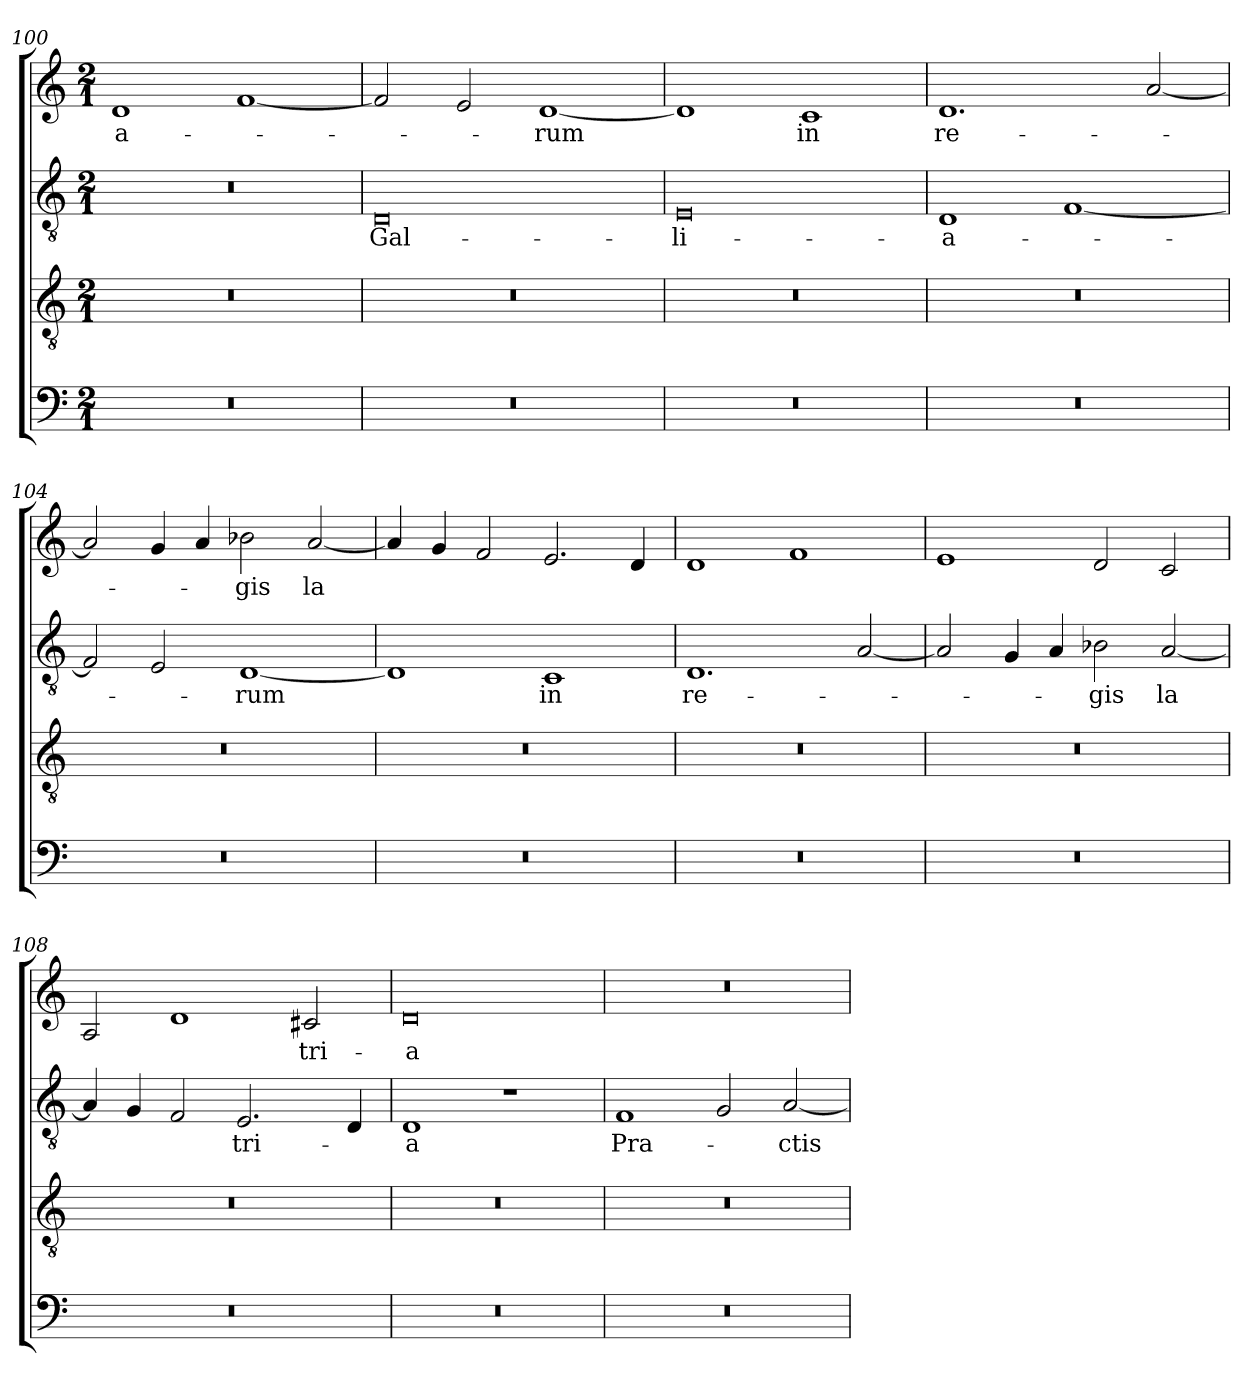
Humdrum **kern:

**kern	**kern	**kern	**text	**kern	**text
*part4	*part3	*part2	*part2	*part1	*part1
*staff4	*staff3	*staff2	*staff2	*staff1	*staff1
*clefF4	*clefGv2	*clefGv2	*	*clefG2	*
*M2/1	*M2/1	*M2/1	*	*M2/1	*
=100	=100	=100	=100	=100	=100
!	!	!	!	!	!LO:LY:b
0r	0r	0r	.	1d	-a-
.	.	.	.	[1f	.
!!LO:LB:g=z
=101	=101	=101	=101	=101	=101
!	!	!	!LO:LY:b	!	!
0r	0r	0D	Gal-	2f/]	.
.	.	.	.	2e/	.
!	!	!	!	!	!LO:LY:b
.	.	.	.	[1d	-rum
=102	=102	=102	=102	=102	=102
!	!	!	!LO:LY:b	!	!
0r	0r	0E	-li-	1d]	.
!	!	!	!	!	!LO:LY:b
.	.	.	.	1c	in
=103	=103	=103	=103	=103	=103
!	!	!	!LO:LY:b	!	!LO:LY:b
0r	0r	1D	-a-	1.d	re-
.	.	[1F	.	.	.
.	.	.	.	[2a/	.
=104	=104	=104	=104	=104	=104
0r	0r	2F/]	.	2a/]	.
.	.	2E/	.	4g/	.
.	.	.	.	4a/	.
!	!	!	!LO:LY:b	!	!LO:LY:b
.	.	[1D	-rum	2b-X\	-gis
!	!	!	!	!	!LO:LY:b
.	.	.	.	[2a/	la
=105	=105	=105	=105	=105	=105
0r	0r	1D]	.	4a/]	.
.	.	.	.	4g/	.
.	.	.	.	2f/	.
!	!	!	!LO:LY:b	!	!
.	.	1C	in	2.e/	.
.	.	.	.	4d/	.
=106	=106	=106	=106	=106	=106
!	!	!	!LO:LY:b	!	!
0r	0r	1.D	re-	1d	.
.	.	.	.	1f	.
.	.	[2A/	.	.	.
!!LO:PB:g=z
=107	=107	=107	=107	=107	=107
0r	0r	2A/]	.	1e	.
.	.	4G/	.	.	.
.	.	4A/	.	.	.
!	!	!	!LO:LY:b	!	!
.	.	2B-X\	-gis	2d/	.
!	!	!	!LO:LY:b	!	!
.	.	[2A/	la	2c/	.
=108	=108	=108	=108	=108	=108
0r	0r	4A/]	.	2A/	.
.	.	4G/	.	.	.
.	.	2F/	.	1d	.
!	!	!	!LO:LY:b	!	!
.	.	2.E/	tri-	.	.
!	!	!	!	!	!LO:LY:b
.	.	.	.	2c#X/	tri-
.	.	4D/	.	.	.
=109	=109	=109	=109	=109	=109
!	!	!	!LO:LY:b	!	!LO:LY:b
0r	0r	1D	-a	0d	-a
.	.	1r	.	.	.
=110	=110	=110	=110	=110	=110
!	!	!	!LO:LY:b	!	!
0r	0r	1F	Pra-	0r	.
.	.	2G/	.	.	.
!	!	!	!LO:LY:b	!	!
.	.	[2A/	-ctis-	.	.
=	=	=	=	=	=
*-	*-	*-	*-	*-	*-
